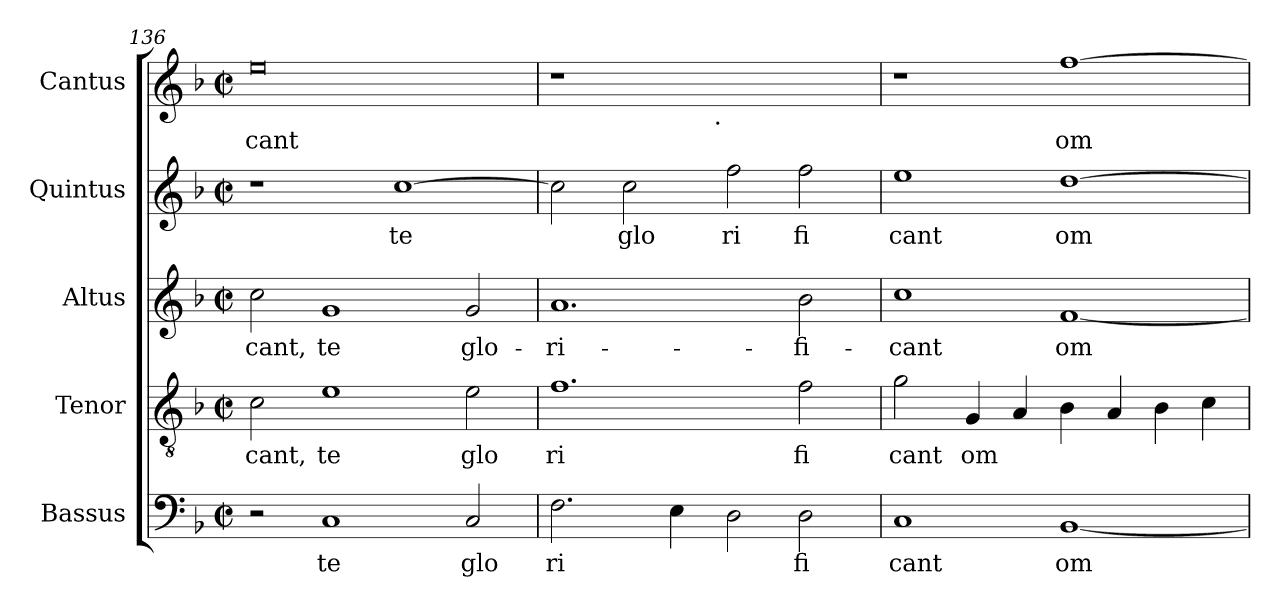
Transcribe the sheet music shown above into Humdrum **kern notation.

**kern	**text	**kern	**text	**kern	**text	**kern	**text	**kern	**text
*part5	*part5	*part4	*part4	*part3	*part3	*part2	*part2	*part1	*part1
*staff5	*staff5	*staff4	*staff4	*staff3	*staff3	*staff2	*staff2	*staff1	*staff1
*I"Bassus	*	*I"Tenor	*	*I"Altus	*	*I"Quintus	*	*I"Cantus	*
!!LO:LB:g=z
*clefF4	*	*clefGv2	*	*clefG2	*	*clefG2	*	*clefG2	*
*k[b-]	*	*k[b-]	*	*k[b-]	*	*k[b-]	*	*k[b-]	*
*F:	*	*F:	*	*F:	*	*F:	*	*F:	*
*M2/2	*	*M2/2	*	*M2/2	*	*M2/2	*	*M2/2	*
*met(c|)	*	*met(c|)	*	*met(c|)	*	*met(c|)	*	*met(c|)	*
=136	=136	=136	=136	=136	=136	=136	=136	=136	=136
!	!	!	!LO:LY:b:cj	!	!LO:LY:b:cj	!	!	!	!LO:LY:b:cj
2r	.	2c\	-cant,	2cc\	cant,	1r	.	0ee	cant
!	!LO:LY:b:cj	!	!LO:LY:b:cj	!	!LO:LY:b:cj	!	!	!	!
1C	te	1e	te	1g	te	.	.	.	.
!	!	!	!	!	!	!	!LO:LY:b:cj	!	!
.	.	.	.	.	.	[>1cc	te	.	.
!	!LO:LY:b:cj	!	!LO:LY:b:cj	!	!LO:LY:b:cj	!	!	!	!
2C/	glo	2e\	glo	2g/	glo-	.	.	.	.
=137	=137	=137	=137	=137	=137	=137	=137	=137	=137
!	!LO:LY:b:cj	!	!LO:LY:b:cj	!	!LO:LY:b:cj	!	!LO:LY:b:cj	!	!
*	*	*	*	*	*	*	*	*^	*
2.F\	ri	1.f	ri	1.a	-ri-	2cc\]	.	1r	2ryy	.
!	!	!	!	!	!	!	!LO:LY:b:cj	!	!	!
.	.	.	.	.	.	2cc\	glo	.	4...ryy	.
!	!LO:LY:b:cj	!	!	!	!	!	!	!	!	!
4E\	.	.	.	.	.	.	.	.	.	.
!	!	!	!	!	!	!	!	!	!LO:TX:b:t=.	!
.	.	.	.	.	.	.	.	.	1ryy	.
!	!LO:LY:b:cj	!	!	!	!	!	!LO:LY:b:cj	!	!	!
2D\	.	.	.	.	.	2ff\	ri	1ryy	.	.
!	!LO:LY:b:cj	!	!LO:LY:b:cj	!	!LO:LY:b:cj	!	!LO:LY:b:cj	!	!	!
2D\	fi	2f\	fi	2b-\	-fi-	2ff\	fi	.	.	.
.	.	.	.	.	.	.	.	.	32ryy	.
=138	=138	=138	=138	=138	=138	=138	=138	=138	=138	=138
!	!LO:LY:b:cj	!	!LO:LY:b:cj	!	!LO:LY:b:cj	!	!LO:LY:b:cj	!	!	!
*	*	*	*	*	*	*	*	*v	*v	*
1C	cant	2g\	cant	1cc	-cant	1ee	cant	1r	.
!	!	!	!LO:LY:b:cj	!	!	!	!	!	!
.	.	4G/	om	.	.	.	.	.	.
!	!	!	!LO:LY:b:cj	!	!	!	!	!	!
.	.	4A/	.	.	.	.	.	.	.
!	!LO:LY:b:cj	!	!LO:LY:b:cj	!	!LO:LY:b:cj	!	!LO:LY:b:cj	!	!LO:LY:b:cj
[<1BB-	om	4B-\	.	[<1f	om-	[>1dd	om	[>1ff	om
!	!	!	!LO:LY:b:cj	!	!	!	!	!	!
.	.	4A/	.	.	.	.	.	.	.
!	!	!	!LO:LY:b:cj	!	!	!	!	!	!
.	.	4B-\	.	.	.	.	.	.	.
!	!	!	!LO:LY:b:cj	!	!	!	!	!	!
.	.	4c\	.	.	.	.	.	.	.
=	=	=	=	=	=	=	=	=	=
*-	*-	*-	*-	*-	*-	*-	*-	*-	*-
